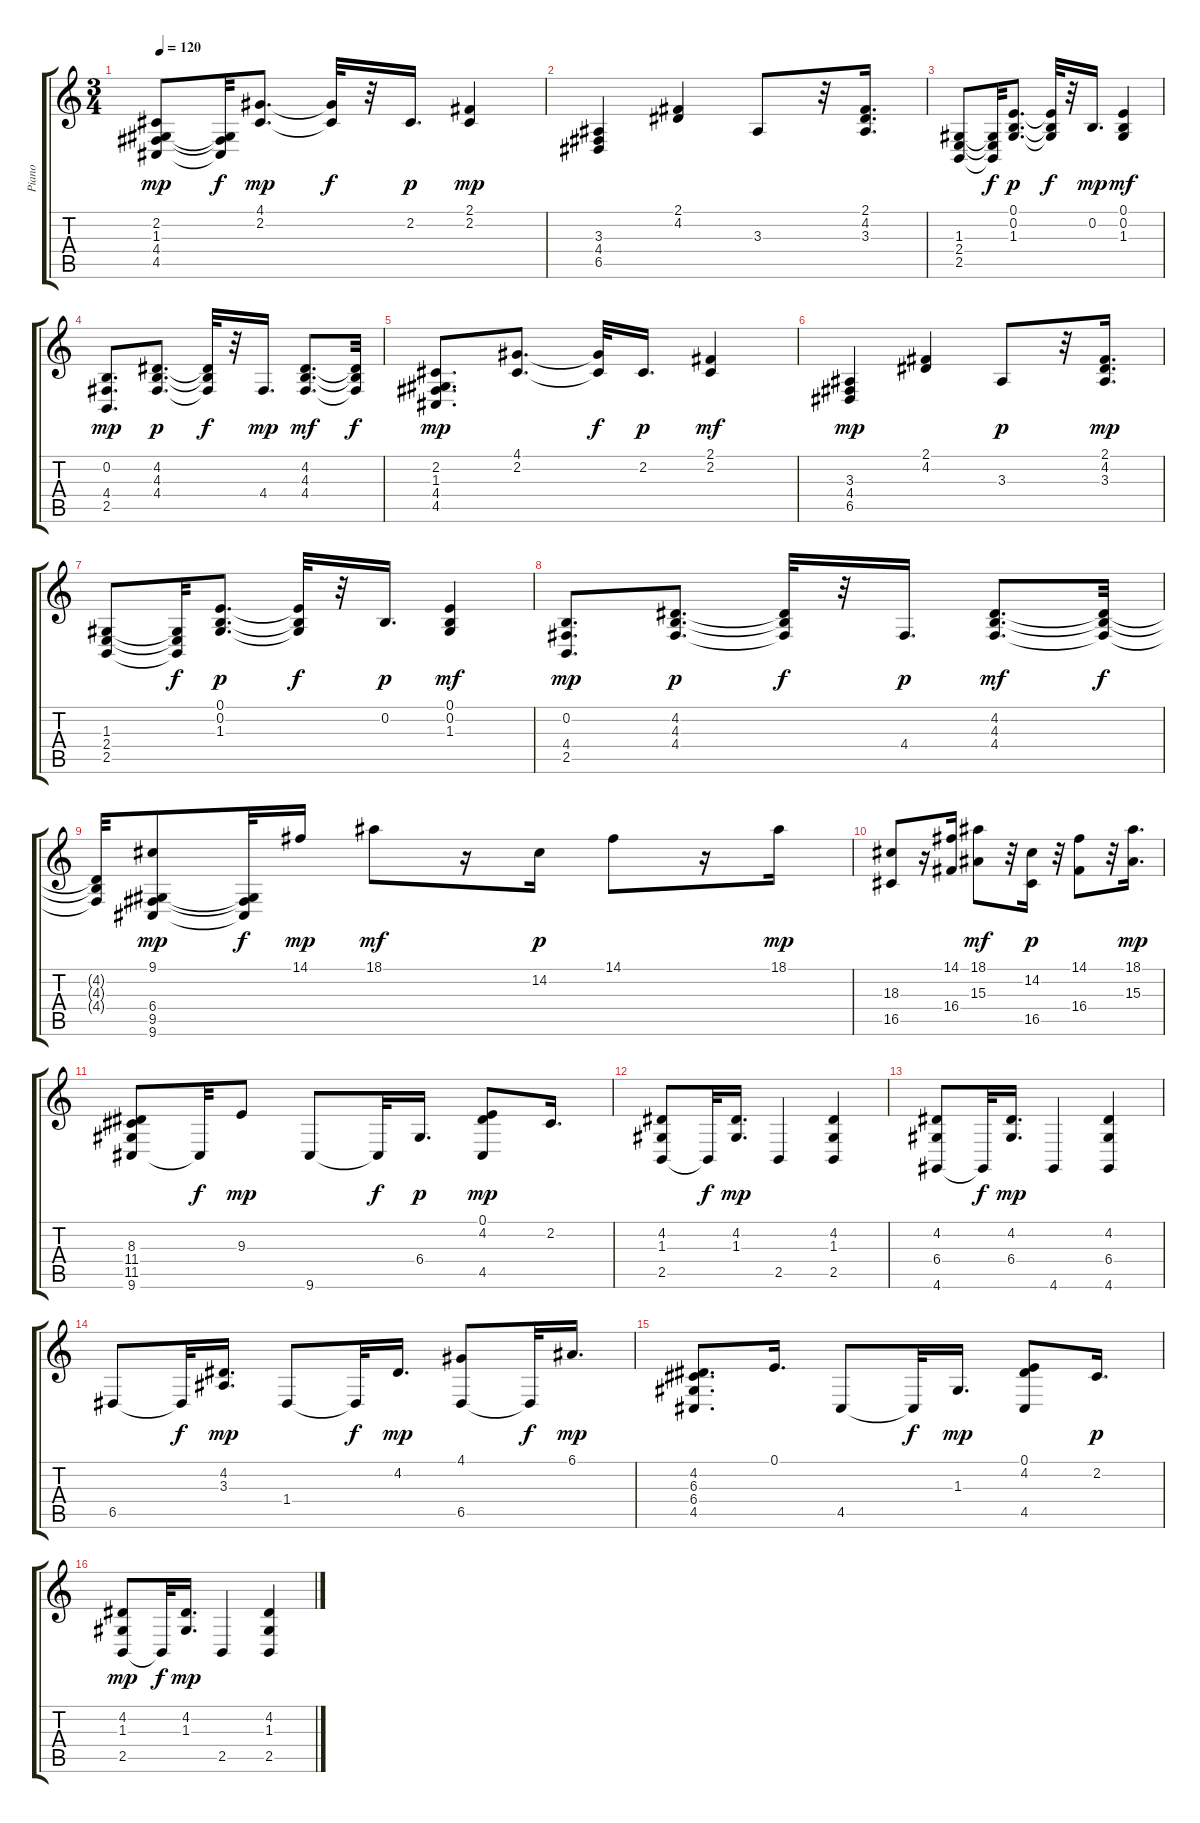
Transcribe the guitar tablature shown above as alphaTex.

\track ("Piano" "Piano") {instrument acousticgrandpiano}
\staff {score tabs}
\tuning (E4 B3 G3 D3 A2 E2) {hide}
\ts (3 4)
\tempo 120
\clef g2
\ks c
(2.2 1.3 4.4 4.5).8{dy mp} (1.3{t} 4.4{t} 4.5{t}).32{dy f} (4.1 2.2).8{d dy mp} (4.1{t} 2.2{t}).32{dy f} r.32 2.2.16{d dy p} (2.1 2.2).4{dy mp} |
(3.3 4.4 6.5).4 (2.1 4.2).4 3.3.8 r.32 (2.1 4.2 3.3).16{d} |
(1.3 2.4 2.5).8 (1.3{t} 2.4{t} 2.5{t}).32{dy f} (0.1 0.2 1.3).8{d dy p} (0.1{t} 0.2{t} 1.3{t}).32{dy f} r.32 0.2.16{d dy mp} (0.1 0.2 1.3).4{dy mf} |
(0.2 4.4 2.5).8{d dy mp} (4.2 4.3 4.4).8{d dy p} (4.2{t} 4.3{t} 4.4{t}).32{dy f} r.32 4.4.16{d dy mp} (4.2 4.3 4.4).8{d dy mf} (4.2{t} 4.3{t} 4.4{t}).32{dy f} |
(2.2 1.3 4.4 4.5).8{d dy mp} (4.1 2.2).8{d} (4.1{t} 2.2{t}).32{dy f} 2.2.16{d dy p} (2.1 2.2).4{dy mf} |
(3.3 4.4 6.5).4{dy mp} (2.1 4.2).4 3.3.8{dy p} r.32 (2.1 4.2 3.3).16{d dy mp} |
(1.3 2.4 2.5).8 (1.3{t} 2.4{t} 2.5{t}).32{dy f} (0.1 0.2 1.3).8{d dy p} (0.1{t} 0.2{t} 1.3{t}).32{dy f} r.32 0.2.16{d dy p} (0.1 0.2 1.3).4{dy mf} |
(0.2 4.4 2.5).8{d dy mp} (4.2 4.3 4.4).8{d dy p} (4.2{t} 4.3{t} 4.4{t}).32{dy f} r.32 4.4.16{d dy p} (4.2 4.3 4.4).8{d dy mf} (4.2{t} 4.3{t} 4.4{t}).32{dy f} |
(4.2{t} 4.3{t} 4.4{t}).32 (9.1 6.4 9.5 9.6).8{dy mp} (6.4{t} 9.5{t} 9.6{t}).32{dy f} 14.1.16{dy mp} 18.1.8{dy mf} r.16 14.2.16{dy p} 14.1.8 r.16 18.1.16{dy mp} |
(18.3 16.5).8 r.16 (14.1 16.4).16 (18.1 15.3).8{dy mf} r.32 (14.2 16.5).16{dy p} r.32 (14.1 16.4).8 r.32 (18.1 15.3).16{d dy mp} |
(8.3 11.4 11.5 9.6).8 9.6{t}.32{dy f} 9.3.8{dy mp} 9.6.8 9.6{t}.32{dy f} 6.4.16{d dy p} (0.1 4.2 4.5).8{dy mp} 2.2.16{d} |
(4.2 1.3 2.5).8 2.5{t}.32{dy f} (4.2 1.3).16{d dy mp} 2.5.4 (4.2 1.3 2.5).4 |
(4.2 6.4 4.6).8 4.6{t}.32{dy f} (4.2 6.4).16{d dy mp} 4.6.4 (4.2 6.4 4.6).4 |
6.5.8 6.5{t}.32{dy f} (4.2 3.3).16{d dy mp} 1.4.8 1.4{t}.32{dy f} 4.2.16{d dy mp} (4.1 6.5).8 6.5{t}.32{dy f} 6.1.16{d dy mp} |
(4.2 6.3 6.4 4.5).8{d} 0.1.16{d} 4.5.8 4.5{t}.32{dy f} 1.3.16{d dy mp} (0.1 4.2 4.5).8 2.2.16{d dy p} |
(4.2 1.3 2.5).8{dy mp} 2.5{t}.32{dy f} (4.2 1.3).16{d dy mp} 2.5.4 (4.2 1.3 2.5).4
